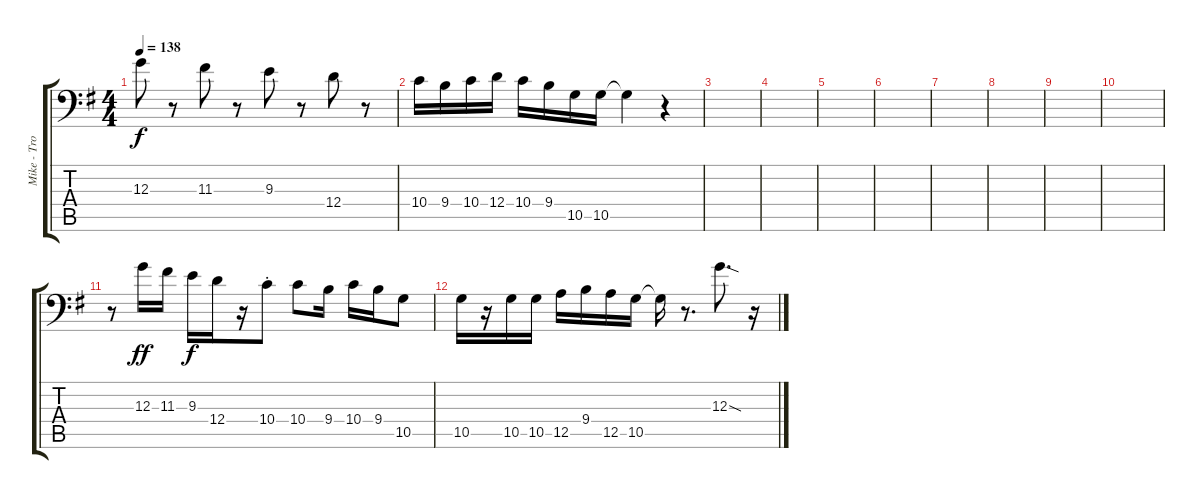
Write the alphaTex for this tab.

\track ("Mike - Trombone" "Mike - Tro") {instrument trombone}
\staff {score tabs}
\tuning (E4 B3 G3 D3 A2 A1) {hide}
\ts (4 4)
\tempo 138
\clef f4
\ks g
12.3.8{dy f} r.8 11.3.8 r.8 9.3.8 r.8 12.4.8 r.8 |
10.4.16 9.4.16 10.4.16 12.4.16 10.4.16 9.4.16 10.5.16 10.5.16 10.5{t}.4 r.4 |
|
|
|
|
|
|
|
|
r.8 12.3.16{dy ff} 11.3.16 9.3.16{dy f} 12.4.16 r.16 10.4{st}.8 10.4.8 9.4.16 10.4.16 9.4.16 10.5.8 |
10.5.16 r.16 10.5.16 10.5.16 12.5.16 9.4.16 12.5.16 10.5.16 10.5{t}.16 r.8{d} 12.3{sod}.8{d} r.16
